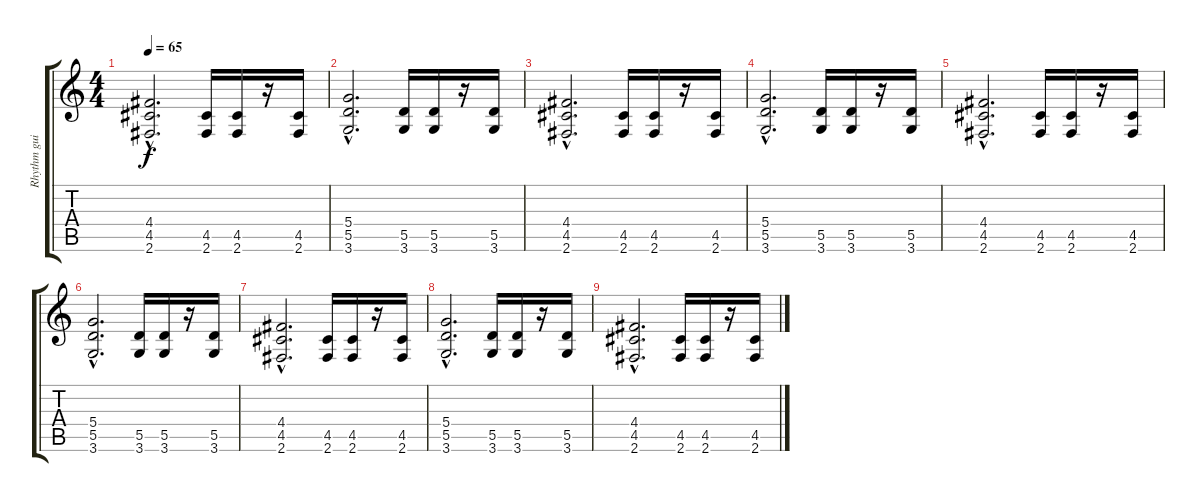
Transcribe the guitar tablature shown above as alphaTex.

\track ("Rhythm guitar" "Rhythm gui") {instrument distortionguitar}
\staff {score tabs}
\tuning (E4 B3 G3 D3 A2 E2) {hide}
\ts (4 4)
\tempo 65
\clef g2
\ks c
(4.4{hac} 4.5{hac} 2.6{hac}).2{d dy f} (4.5 2.6).16 (4.5 2.6).16 r.16 (4.5 2.6).16 |
(5.4{hac} 5.5{hac} 3.6{hac}).2{d} (5.5 3.6).16 (5.5 3.6).16 r.16 (5.5 3.6).16 |
(4.4{hac} 4.5{hac} 2.6{hac}).2{d} (4.5 2.6).16 (4.5 2.6).16 r.16 (4.5 2.6).16 |
(5.4{hac} 5.5{hac} 3.6{hac}).2{d} (5.5 3.6).16 (5.5 3.6).16 r.16 (5.5 3.6).16 |
(4.4{hac} 4.5{hac} 2.6{hac}).2{d} (4.5 2.6).16 (4.5 2.6).16 r.16 (4.5 2.6).16 |
(5.4{hac} 5.5{hac} 3.6{hac}).2{d} (5.5 3.6).16 (5.5 3.6).16 r.16 (5.5 3.6).16 |
(4.4{hac} 4.5{hac} 2.6{hac}).2{d} (4.5 2.6).16 (4.5 2.6).16 r.16 (4.5 2.6).16 |
(5.4{hac} 5.5{hac} 3.6{hac}).2{d} (5.5 3.6).16 (5.5 3.6).16 r.16 (5.5 3.6).16 |
(4.4{hac} 4.5{hac} 2.6{hac}).2{d} (4.5 2.6).16 (4.5 2.6).16 r.16 (4.5 2.6).16
